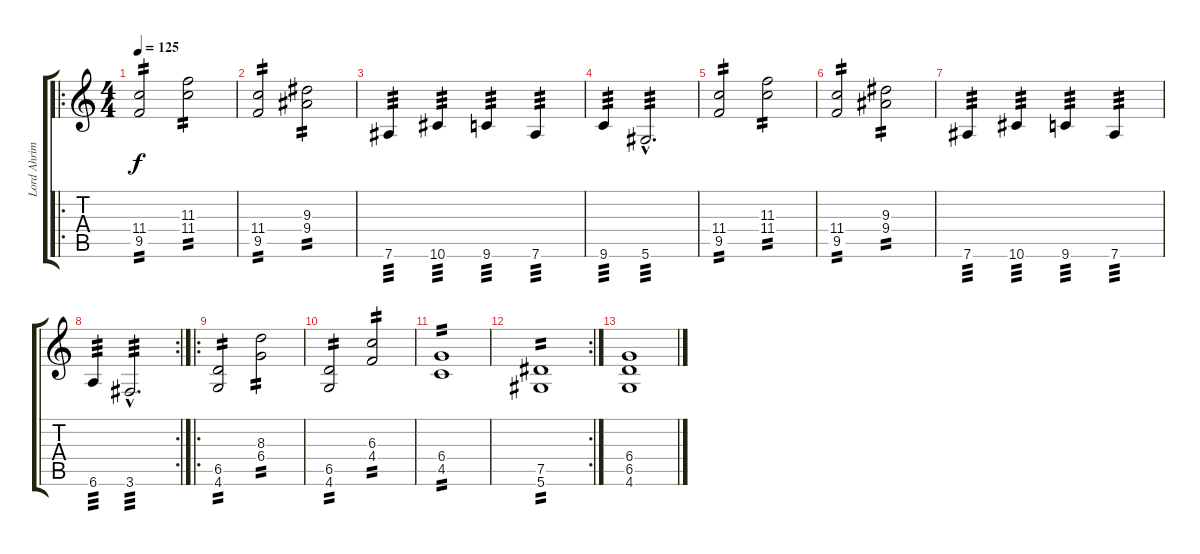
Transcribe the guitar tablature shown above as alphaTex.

\track ("Lord Ahriman" "Lord Ahrim") {instrument distortionguitar}
\staff {score tabs}
\tuning (Eb4 Bb3 Gb3 Db3 Ab2 Eb2) {hide}
\ro
\ts (4 4)
\tempo 125
\clef g2
\ks c
(11.4 9.5).2{tp 2 dy f} (11.3 11.4).2{tp 2} |
(11.4 9.5).2{tp 2} (9.3 9.4).2{tp 2} |
7.6.4{tp 3} 10.6.4{tp 3} 9.6.4{tp 3} 7.6.4{tp 3} |
9.6.4{tp 3} 5.6{hac}.2{d tp 3} |
(11.4 9.5).2{tp 2} (11.3 11.4).2{tp 2} |
(11.4 9.5).2{tp 2} (9.3 9.4).2{tp 2} |
7.6.4{tp 3} 10.6.4{tp 3} 9.6.4{tp 3} 7.6.4{tp 3} |
\rc 2
6.6.4{tp 3} 3.6{hac}.2{d tp 3} |
\ro
(6.5 4.6).2{tp 2} (8.3 6.4).2{tp 2} |
(6.5 4.6).2{tp 2} (6.3 4.4).2{tp 2} |
(6.4 4.5).1{tp 2} |
\rc 2
(7.5 5.6).1{tp 2} |
(6.4 6.5 4.6).1
